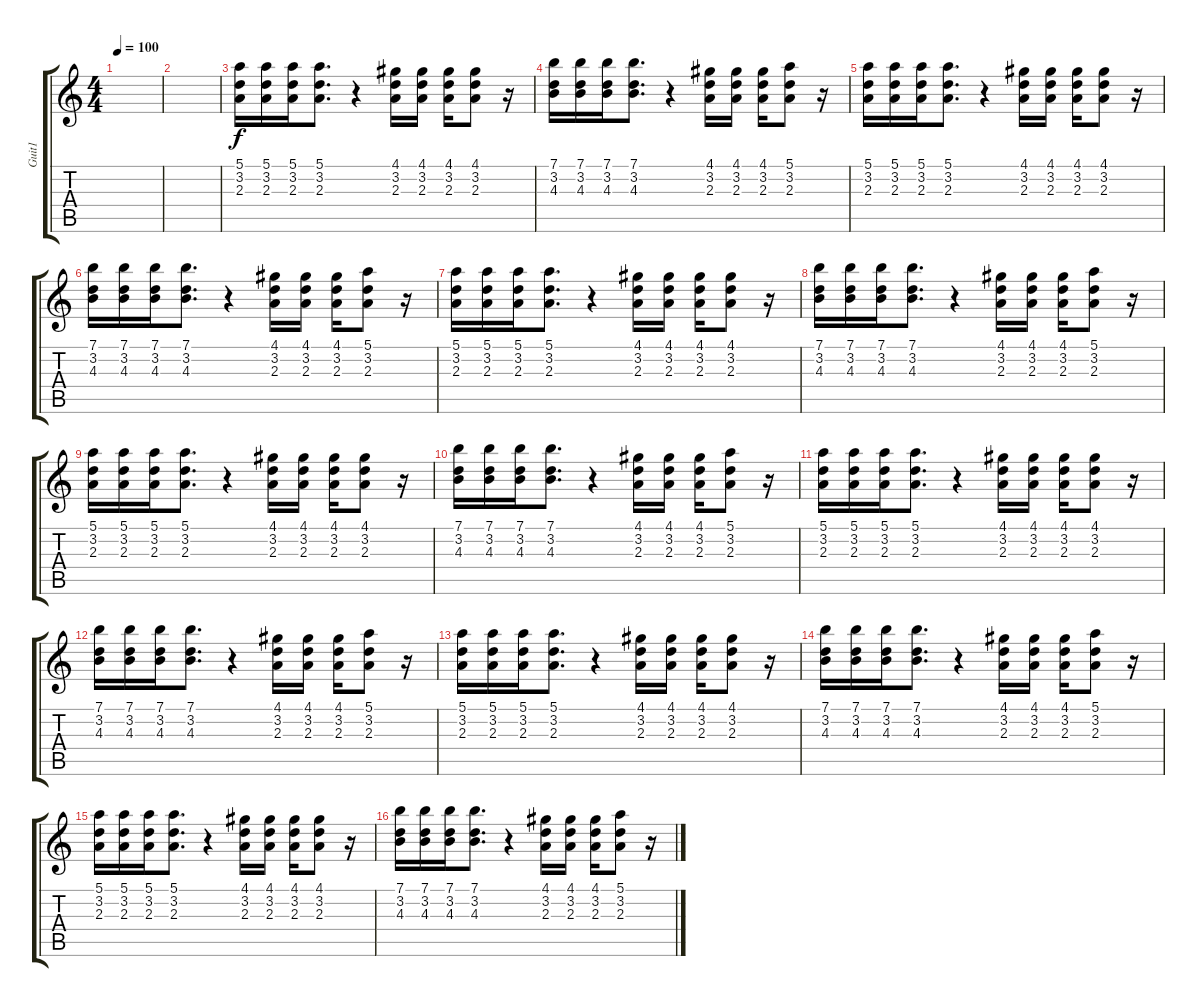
\track ("Guit1" "Guit1") {instrument distortionguitar}
\staff {score tabs}
\tuning (E4 B3 G3 D3 A2 D2) {hide}
\ts (4 4)
\tempo 100
\clef g2
\ks c
|
|
(5.1 3.2 2.3).16 (5.1 3.2 2.3).16 (5.1 3.2 2.3).16 (5.1 3.2 2.3).8{d} r.4 (4.1 3.2 2.3).16 (4.1 3.2 2.3).16 (4.1 3.2 2.3).16 (4.1 3.2 2.3).8 r.16 |
(7.1 3.2 4.3).16 (7.1 3.2 4.3).16 (7.1 3.2 4.3).16 (7.1 3.2 4.3).8{d} r.4 (4.1 3.2 2.3).16 (4.1 3.2 2.3).16 (4.1 3.2 2.3).16 (5.1 3.2 2.3).8 r.16 |
(5.1 3.2 2.3).16 (5.1 3.2 2.3).16 (5.1 3.2 2.3).16 (5.1 3.2 2.3).8{d} r.4 (4.1 3.2 2.3).16 (4.1 3.2 2.3).16 (4.1 3.2 2.3).16 (4.1 3.2 2.3).8 r.16 |
(7.1 3.2 4.3).16 (7.1 3.2 4.3).16 (7.1 3.2 4.3).16 (7.1 3.2 4.3).8{d} r.4 (4.1 3.2 2.3).16 (4.1 3.2 2.3).16 (4.1 3.2 2.3).16 (5.1 3.2 2.3).8 r.16 |
(5.1 3.2 2.3).16 (5.1 3.2 2.3).16 (5.1 3.2 2.3).16 (5.1 3.2 2.3).8{d} r.4 (4.1 3.2 2.3).16 (4.1 3.2 2.3).16 (4.1 3.2 2.3).16 (4.1 3.2 2.3).8 r.16 |
(7.1 3.2 4.3).16 (7.1 3.2 4.3).16 (7.1 3.2 4.3).16 (7.1 3.2 4.3).8{d} r.4 (4.1 3.2 2.3).16 (4.1 3.2 2.3).16 (4.1 3.2 2.3).16 (5.1 3.2 2.3).8 r.16 |
(5.1 3.2 2.3).16 (5.1 3.2 2.3).16 (5.1 3.2 2.3).16 (5.1 3.2 2.3).8{d} r.4 (4.1 3.2 2.3).16 (4.1 3.2 2.3).16 (4.1 3.2 2.3).16 (4.1 3.2 2.3).8 r.16 |
(7.1 3.2 4.3).16 (7.1 3.2 4.3).16 (7.1 3.2 4.3).16 (7.1 3.2 4.3).8{d} r.4 (4.1 3.2 2.3).16 (4.1 3.2 2.3).16 (4.1 3.2 2.3).16 (5.1 3.2 2.3).8 r.16 |
(5.1 3.2 2.3).16 (5.1 3.2 2.3).16 (5.1 3.2 2.3).16 (5.1 3.2 2.3).8{d} r.4 (4.1 3.2 2.3).16 (4.1 3.2 2.3).16 (4.1 3.2 2.3).16 (4.1 3.2 2.3).8 r.16 |
(7.1 3.2 4.3).16 (7.1 3.2 4.3).16 (7.1 3.2 4.3).16 (7.1 3.2 4.3).8{d} r.4 (4.1 3.2 2.3).16 (4.1 3.2 2.3).16 (4.1 3.2 2.3).16 (5.1 3.2 2.3).8 r.16 |
(5.1 3.2 2.3).16 (5.1 3.2 2.3).16 (5.1 3.2 2.3).16 (5.1 3.2 2.3).8{d} r.4 (4.1 3.2 2.3).16 (4.1 3.2 2.3).16 (4.1 3.2 2.3).16 (4.1 3.2 2.3).8 r.16 |
(7.1 3.2 4.3).16 (7.1 3.2 4.3).16 (7.1 3.2 4.3).16 (7.1 3.2 4.3).8{d} r.4 (4.1 3.2 2.3).16 (4.1 3.2 2.3).16 (4.1 3.2 2.3).16 (5.1 3.2 2.3).8 r.16 |
(5.1 3.2 2.3).16 (5.1 3.2 2.3).16 (5.1 3.2 2.3).16 (5.1 3.2 2.3).8{d} r.4 (4.1 3.2 2.3).16 (4.1 3.2 2.3).16 (4.1 3.2 2.3).16 (4.1 3.2 2.3).8 r.16 |
(7.1 3.2 4.3).16 (7.1 3.2 4.3).16 (7.1 3.2 4.3).16 (7.1 3.2 4.3).8{d} r.4 (4.1 3.2 2.3).16 (4.1 3.2 2.3).16 (4.1 3.2 2.3).16 (5.1 3.2 2.3).8 r.16
